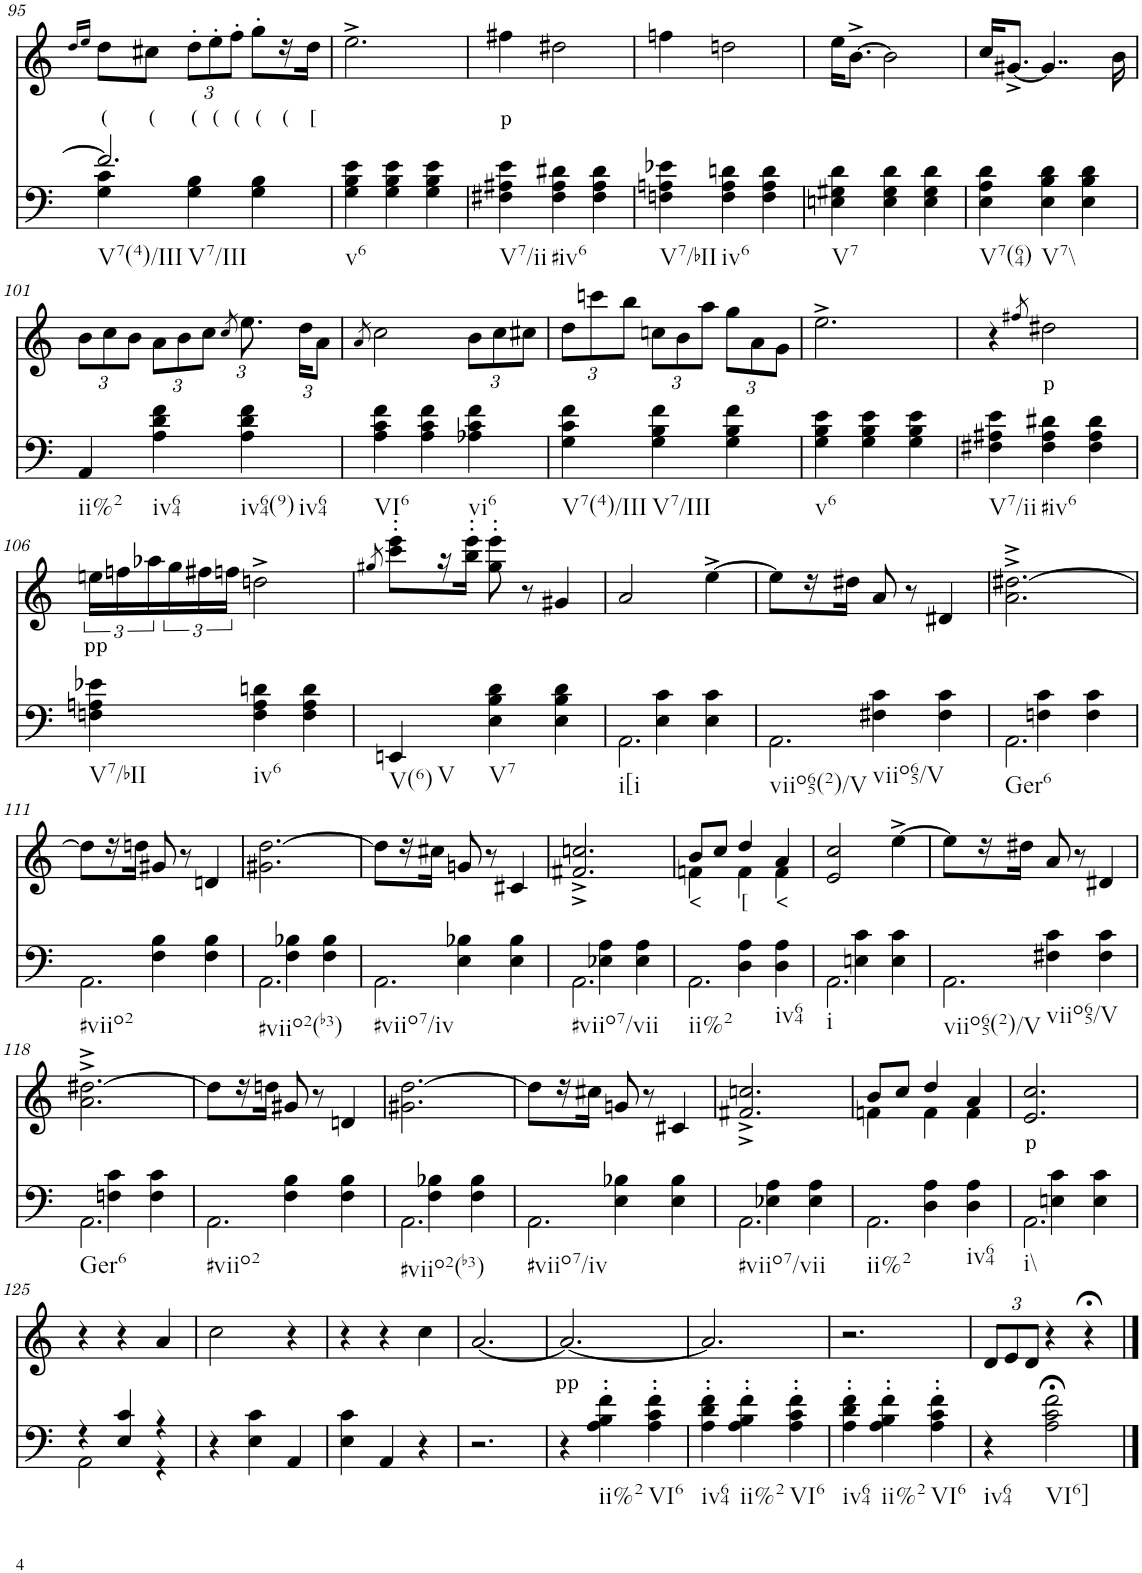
**kern	**kern	**text
*part2	*part1	*part1
*staff2	*staff1	*staff1
*I"Piano	*I"Piano	*
*I'Pno	*I'Pno	*
!!LO:PB:g=z
*clefF4	*clefG2	*
*k[]	*k[]	*
*M3/4	*M3/4	*
=95	=95	=95
.	16qdd/LL	.
.	16qee/JJ	.
*^	*	*
!LO:TX:b:t=V7(4)/III	!	!	!
!LO:TX:b:t=V7/III	!	!	!
!	!	!	!LO:LY:b
2.f/]	4G\ 4c\	8dd\L	(
!	!	!	!LO:LY:b
.	.	8cc#X\J	(
*	*	*Xbrackettup	*
!	!	!	!LO:LY:b
.	4G\ 4B\	12dd'\L	(
!	!	!	!LO:LY:b
.	.	12ee'\	(
!	!	!	!LO:LY:b
.	.	12ff'\J	(
!	!	!	!LO:LY:b
.	4G\ 4B\	8gg'\L	(
!	!	!	!LO:LY:b
.	.	16r	(
!	!	!	!LO:LY:b
.	.	16dd\JJ	[
*v	*v	*	*
=96	=96	=96
!LO:TX:b:t=v6	!	!
4G\ 4B\ 4e\	2.ee^\	.
4G\ 4B\ 4e\	.	.
4G\ 4B\ 4e\	.	.
=97	=97	=97
!LO:TX:b:t=V7/ii	!	!
!	!	!LO:LY:b
4F#X\ 4A#X\ 4e\	4ff#X\	p
!LO:TX:b:t=#iv6	!	!
4F#\ 4A#\ 4d#X\	2dd#X\	.
4F#\ 4A#\ 4d#\	.	.
=98	=98	=98
!LO:TX:b:t=V7/bII	!	!
4Fn\ 4An\ 4e-X\	4ffn\	.
!LO:TX:b:t=iv6	!	!
4F\ 4A\ 4dn\	2ddn\	.
4F\ 4A\ 4d\	.	.
=99	=99	=99
!LO:TX:b:t=V7	!	!
4En\ 4G#X\ 4d\	16ee\KL	.
.	[8.b^\J	.
4E\ 4G#\ 4d\	2b\]	.
4E\ 4G#\ 4d\	.	.
=100	=100	=100
!LO:TX:b:t=V7(64)	!	!
4E\ 4A\ 4d\	16cc/KL	.
.	[8.g#X^/J	.
!LO:TX:b:t=V7\\	!	!
4E\ 4B\ 4d\	4..g#/]	.
4E\ 4B\ 4d\	.	.
.	16b\	.
!!LO:LB:g=z
=101	=101	=101
!LO:TX:b:t=ii%2	!	!
4AA/	12b\L	.
.	12cc\	.
.	12b\J	.
!LO:TX:b:t=iv64	!	!
4A\ 4d\ 4f\	12a\L	.
.	12b\	.
.	12cc\J	.
.	8qcc/	.
!LO:TX:b:t=iv64(9)	!	!
!LO:TX:b:t=iv64	!	!
4A\ 4d\ 4f\	12.ee\	.
.	24dd\KL	.
.	12a\J	.
=102	=102	=102
.	8qa/	.
!LO:TX:b:t=VI6	!	!
4A\ 4c\ 4f\	2cc\	.
4A\ 4c\ 4f\	.	.
!LO:TX:b:t=vi6	!	!
4A-X\ 4c\ 4f\	12b\L	.
.	12cc\	.
.	12cc#X\J	.
=103	=103	=103
!LO:TX:b:t=V7(4)/III	!	!
4G\ 4c\ 4f\	12dd\L	.
.	12cccn\	.
.	12bb\J	.
!LO:TX:b:t=V7/III	!	!
4G\ 4B\ 4f\	12ccn\L	.
.	12b\	.
.	12aa\J	.
4G\ 4B\ 4f\	12gg\L	.
.	12a\	.
.	12g\J	.
=104	=104	=104
!LO:TX:b:t=v6	!	!
4G\ 4B\ 4e\	2.ee^\	.
4G\ 4B\ 4e\	.	.
4G\ 4B\ 4e\	.	.
=105	=105	=105
!LO:TX:b:t=V7/ii	!	!
4F#X\ 4A#X\ 4e\	4r	.
.	8qff#X/	.
!LO:TX:b:t=#iv6	!	!
!	!	!LO:LY:b
4F#\ 4A#\ 4d#X\	2dd#X\	p
4F#\ 4A#\ 4d#\	.	.
!!LO:LB:g=z
=106	=106	=106
*	*brackettup	*
!LO:TX:b:t=V7/bII	!	!
!	!	!LO:LY:b
4Fn\ 4An\ 4e-X\	24een\LL	pp
.	24ffn\	.
.	24aa-X\	.
.	24gg\	.
.	24ff#X\	.
.	24ffn\JJ	.
!LO:TX:b:t=iv6	!	!
4F\ 4A\ 4dn\	2ddn^\	.
4F\ 4A\ 4d\	.	.
=107	=107	=107
.	8qgg#X/	.
!LO:TX:b:t=V(6)	!	!
!LO:TX:b:t=V	!	!
4EEn/	8ccc\' 8eee\'L	.
.	16r	.
.	16bb\' 16eee\'JJ	.
!LO:TX:b:t=V7	!	!
4E\ 4B\ 4d\	8gg#\' 8eee\'	.
.	8r	.
4E\ 4B\ 4d\	4g#X/	.
=108	=108	=108
*^	*	*
!LO:TX:b:t=i[i	!	!	!
4ryy	2.AA\	2a/	.
4E\ 4c\	.	.	.
4E\ 4c\	.	[4ee^\	.
=109	=109	=109	=109
!LO:TX:b:t=viio65(2)/V	!	!	!
4ryy	2.AA\	8ee\L]	.
.	.	16r	.
.	.	16dd#X\JJ	.
!LO:TX:b:t=viio65/V	!	!	!
4F#X\ 4c\	.	8a/	.
.	.	8r	.
4F#\ 4c\	.	4d#X/	.
=110	=110	=110	=110
!LO:TX:b:t=Ger6	!	!	!
4ryy	2.AA\	2.a\^ [2.dd#X\^	.
4Fn\ 4c\	.	.	.
4F\ 4c\	.	.	.
!!LO:LB:g=z
=111	=111	=111	=111
!LO:TX:b:t=#viio2	!	!	!
4ryy	2.AA\	8dd#\L]	.
.	.	16r	.
.	.	16ddn\JJ	.
4F\ 4B\	.	8g#X/	.
.	.	8r	.
4F\ 4B\	.	4dn/	.
=112	=112	=112	=112
!LO:TX:b:t=#viio2(b3)	!	!	!
4ryy	2.AA\	2.g#X\ [2.dd\	.
4F\ 4B-X\	.	.	.
4F\ 4B-\	.	.	.
=113	=113	=113	=113
!LO:TX:b:t=#viio7/iv	!	!	!
4ryy	2.AA\	8dd\L]	.
.	.	16r	.
.	.	16cc#X\JJ	.
4E\ 4B-X\	.	8gn/	.
.	.	8r	.
4E\ 4B-\	.	4c#X/	.
=114	=114	=114	=114
!LO:TX:b:t=#viio7/vii	!	!	!
4ryy	2.AA\	2.f#X/^ 2.ccn/^	.
4E-X\ 4A\	.	.	.
4E-\ 4A\	.	.	.
=115	=115	=115	=115
*	*	*^	*
!LO:TX:b:t=ii%2	!	!	!	!
!	!	!	!	!LO:LY:b
4ryy	2.AA\	8b/L	4fn\	<
.	.	8cc/J	.	.
!	!	!	!	!LO:LY:b
4D\ 4A\	.	4dd/	4f\	[
!LO:TX:b:t=iv64	!	!	!	!
!	!	!	!	!LO:LY:b
4D\ 4A\	.	4a/	4f\	<
=116	=116	=116	=116	=116
!LO:TX:b:t=i	!	!	!	!
*	*	*v	*v	*
4ryy	2.AA\	2e/ 2cc/	.
4En\ 4c\	.	.	.
4E\ 4c\	.	[4ee^\	.
=117	=117	=117	=117
!LO:TX:b:t=viio65(2)/V	!	!	!
4ryy	2.AA\	8ee\L]	.
.	.	16r	.
.	.	16dd#X\JJ	.
!LO:TX:b:t=viio65/V	!	!	!
4F#X\ 4c\	.	8a/	.
.	.	8r	.
4F#\ 4c\	.	4d#X/	.
!!LO:LB:g=z
=118	=118	=118	=118
!LO:TX:b:t=Ger6	!	!	!
4ryy	2.AA\	2.a\^ [2.dd#X\^	.
4Fn\ 4c\	.	.	.
4F\ 4c\	.	.	.
=119	=119	=119	=119
!LO:TX:b:t=#viio2	!	!	!
4ryy	2.AA\	8dd#\L]	.
.	.	16r	.
.	.	16ddn\JJ	.
4F\ 4B\	.	8g#X/	.
.	.	8r	.
4F\ 4B\	.	4dn/	.
=120	=120	=120	=120
!LO:TX:b:t=#viio2(b3)	!	!	!
4ryy	2.AA\	2.g#X\ [2.dd\	.
4F\ 4B-X\	.	.	.
4F\ 4B-\	.	.	.
=121	=121	=121	=121
!LO:TX:b:t=#viio7/iv	!	!	!
4ryy	2.AA\	8dd\L]	.
.	.	16r	.
.	.	16cc#X\JJ	.
4E\ 4B-X\	.	8gn/	.
.	.	8r	.
4E\ 4B-\	.	4c#X/	.
=122	=122	=122	=122
!LO:TX:b:t=#viio7/vii	!	!	!
4ryy	2.AA\	2.f#X/^ 2.ccn/^	.
4E-X\ 4A\	.	.	.
4E-\ 4A\	.	.	.
=123	=123	=123	=123
*	*	*^	*
!LO:TX:b:t=ii%2	!	!	!	!
4ryy	2.AA\	8b/L	4fn\	.
.	.	8cc/J	.	.
4D\ 4A\	.	4dd/	4f\	.
!LO:TX:b:t=iv64	!	!	!	!
4D\ 4A\	.	4a/	4f\	.
=124	=124	=124	=124	=124
!LO:TX:b:t=i\\	!	!	!	!
!	!	!	!	!LO:LY:b
*	*	*v	*v	*
4ryy	2.AA\	2.e/ 2.cc/	p
4En\ 4c\	.	.	.
4E\ 4c\	.	.	.
!!LO:LB:g=z
=125	=125	=125	=125
4r	2AA\	4r	.
4E/ 4c/	.	4r	.
4r	4r	4a/	.
*v	*v	*	*
=126	=126	=126
4r	2cc\	.
4E\ 4c\	.	.
4AA/	4r	.
=127	=127	=127
4E\ 4c\	4r	.
4AA/	4r	.
4r	4cc\	.
=128	=128	=128
2.r	[2.a/	.
=129	=129	=129
!	!	!LO:LY:b
4r	2.a/_	pp
!LO:TX:b:t=ii%2	!	!
4A\' 4B\' 4f\'	.	.
!LO:TX:b:t=VI6	!	!
4A\' 4c\' 4f\'	.	.
=130	=130	=130
!LO:TX:b:t=iv64	!	!
4A\' 4d\' 4f\'	2.a/]	.
!LO:TX:b:t=ii%2	!	!
4A\' 4B\' 4f\'	.	.
!LO:TX:b:t=VI6	!	!
4A\' 4c\' 4f\'	.	.
=131	=131	=131
!LO:TX:b:t=iv64	!	!
4A\' 4d\' 4f\'	2.r	.
!LO:TX:b:t=ii%2	!	!
4A\' 4B\' 4f\'	.	.
!LO:TX:b:t=VI6	!	!
4A\' 4c\' 4f\'	.	.
=132	=132	=132
*	*Xbrackettup	*
!LO:TX:b:t=iv64	!	!
4r	12d/L	.
.	12e/	.
.	12d/J	.
!LO:TX:b:t=VI6]	!	!
2A\;< 2c\;< 2f\;<	4r	.
.	4r;<	.
==	==	==
*-	*-	*-
